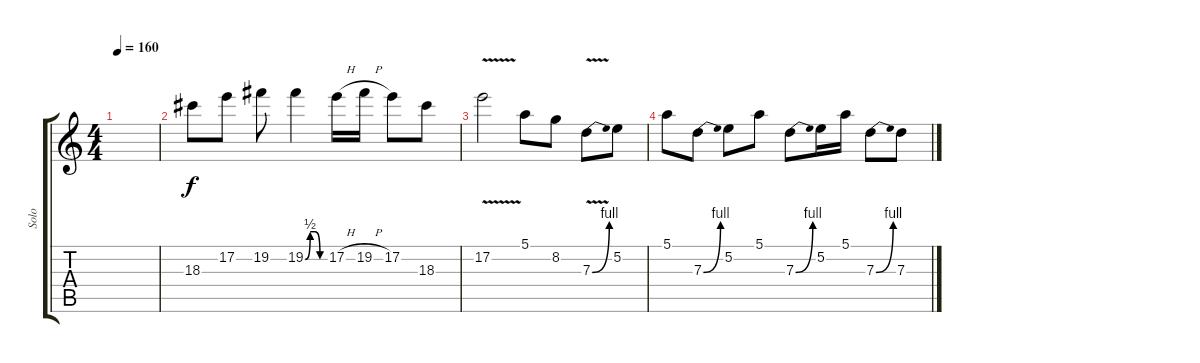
\track ("Solo" "Solo") {instrument distortionguitar}
\staff {score tabs}
\tuning (E4 B3 G3 D3 A2 E2) {hide}
\ts (4 4)
\tempo 160
\clef g2
\ks c
|
18.3.8 17.2.8 19.2.8 19.2{be (custom 0 0 15 2 30 2 45 0 60 0)}.4 17.2{h}.16 19.2{h}.16 17.2.8 18.3.8 |
17.2{v}.2 5.1.8 8.2.8 7.3{be (bend 0 0 60 4) v}.8 5.2.8 |
5.1.8 7.3{be (bend 0 0 60 4)}.8 5.2.8 5.1.8 7.3{be (bend 0 0 60 4)}.8 5.2.16 5.1.16 7.3{be (bend 0 0 60 4)}.8 7.3.8
